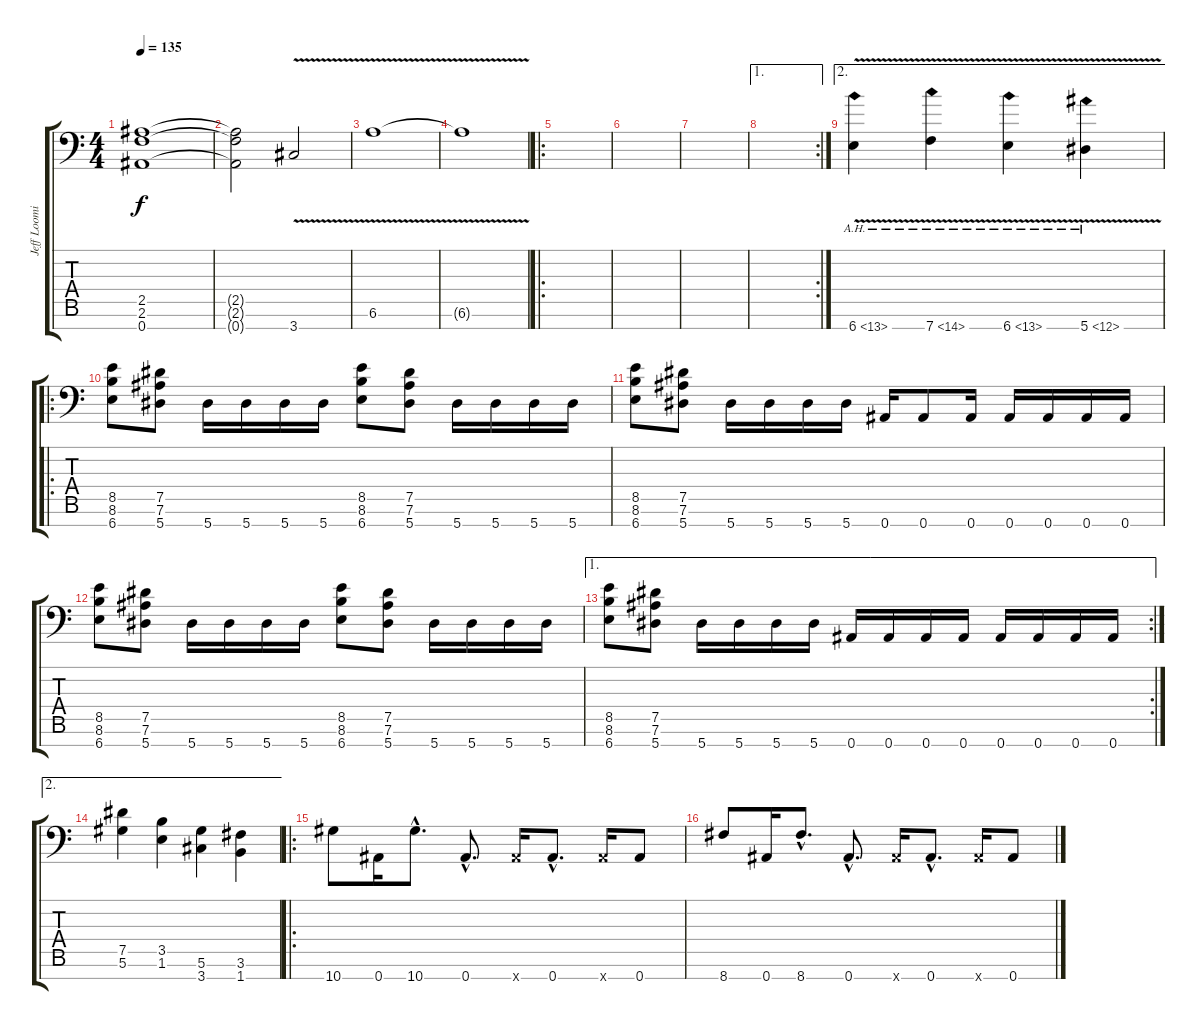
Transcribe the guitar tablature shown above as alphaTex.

\track ("Jeff Loomis Lead" "Jeff Loomi") {instrument distortionguitar}
\staff {score tabs}
\tuning (Eb4 Bb3 Gb3 Db3 Ab2 Eb2 Bb1) {hide}
\ts (4 4)
\tempo 135
\clef f4
\ks c
(2.5 2.6 0.7).1{dy f} |
(2.5{t} 2.6{t} 0.7{t}).2 3.7{v}.2 |
6.6{v}.1 |
6.6{t}.1 |
\ro
|
|
|
\ae 1
\rc 2
|
\ae 2
6.7{ah 7 v}.4 7.7{ah 7 v}.4 6.7{ah 7 v}.4 5.7{ah 7 v}.4 |
\ro
(8.5 8.6 6.7).8 (7.5 7.6 5.7).8 5.7.16 5.7.16 5.7.16 5.7.16 (8.5 8.6 6.7).8 (7.5 7.6 5.7).8 5.7.16 5.7.16 5.7.16 5.7.16 |
(8.5 8.6 6.7).8 (7.5 7.6 5.7).8 5.7.16 5.7.16 5.7.16 5.7.16 0.7.16 0.7.8 0.7.16 0.7.16 0.7.16 0.7.16 0.7.16 |
(8.5 8.6 6.7).8 (7.5 7.6 5.7).8 5.7.16 5.7.16 5.7.16 5.7.16 (8.5 8.6 6.7).8 (7.5 7.6 5.7).8 5.7.16 5.7.16 5.7.16 5.7.16 |
\ae 1
\rc 2
(8.5 8.6 6.7).8 (7.5 7.6 5.7).8 5.7.16 5.7.16 5.7.16 5.7.16 0.7.16 0.7.16 0.7.16 0.7.16 0.7.16 0.7.16 0.7.16 0.7.16 |
\ae 2
(7.5 5.6).4 (3.5 1.6).4 (5.6 3.7).4 (3.6 1.7).4 |
\ro
10.7.8 0.7.16 10.7{hac}.8{d} 0.7{hac}.8{d} 0.7{x}.16 0.7{hac}.8{d} 0.7{x}.16 0.7.8 |
8.7.8 0.7.16 8.7{hac}.8{d} 0.7{hac}.8{d} 0.7{x}.16 0.7{hac}.8{d} 0.7{x}.16 0.7.8
